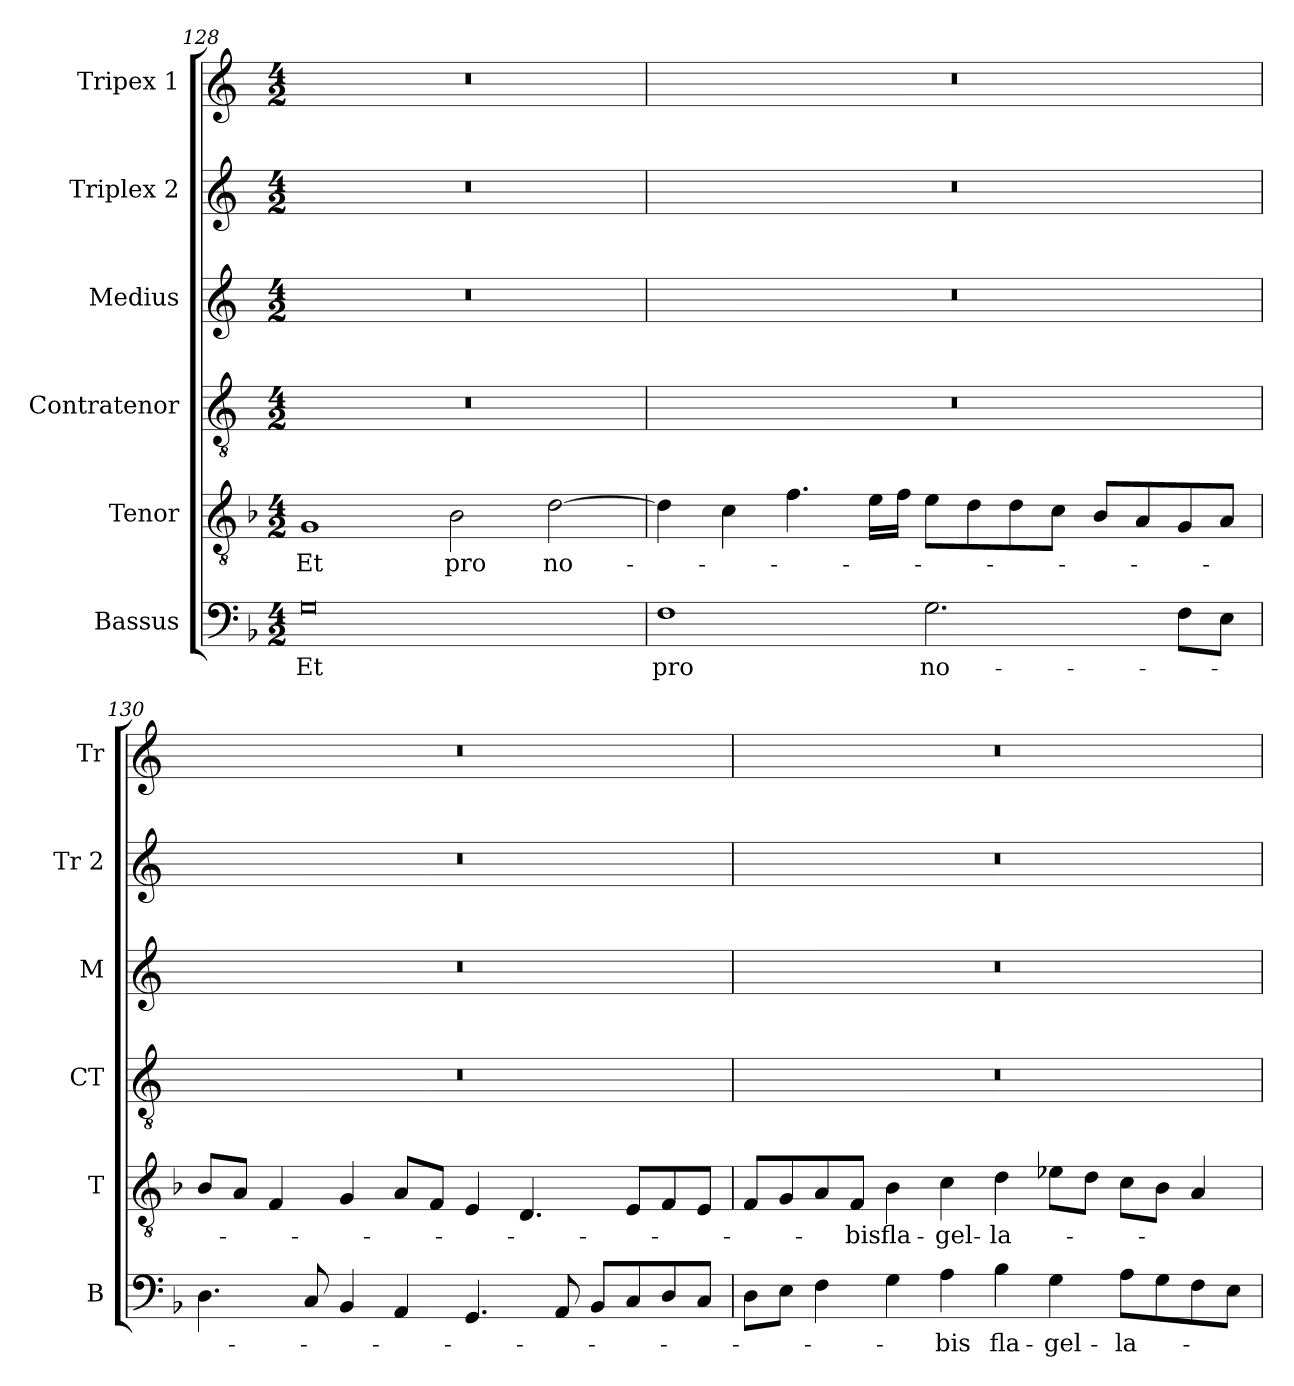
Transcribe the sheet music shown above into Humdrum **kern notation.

**kern	**text	**kern	**text	**kern	**kern	**kern	**kern
*part6	*part6	*part5	*part5	*part4	*part3	*part2	*part1
*staff6	*staff6	*staff5	*staff5	*staff4	*staff3	*staff2	*staff1
*I"Bassus	*	*I"Tenor	*	*I"Contratenor	*I"Medius	*I"Triplex 2	*I"Tripex 1
*I'B	*	*I'T	*	*I'CT	*I'M	*I'Tr 2	*I'Tr
!!LO:LB:g=z
*clefF4	*	*clefGv2	*	*clefGv2	*clefG2	*clefG2	*clefG2
*	*	*ITrd7c12	*	*ITrd7c12	*	*	*
*k[b-]	*	*k[b-]	*	*k[]	*k[]	*k[]	*k[]
*F:	*	*F:	*	*C:	*C:	*C:	*C:
*M4/2	*	*M4/2	*	*M4/2	*M4/2	*M4/2	*M4/2
=128	=128	=128	=128	=128	=128	=128	=128
!	!LO:LY:b:color=#FF0000	!	!	!	!	!	!
!	!	!	!LO:LY:b:color=#FF0000	!LO:N:vis=1	!LO:N:vis=1	!LO:N:vis=1	!LO:N:vis=1
0Gi	Et	1GGi	Et	0r	0r	0r	0r
!	!	!	!LO:LY:b:color=#FF0000	!	!	!	!
.	.	2BB-i\	pro	.	.	.	.
!	!	!	!LO:LY:b:color=#FF0000	!	!	!	!
.	.	[>2Di\	no-	.	.	.	.
=129	=129	=129	=129	=129	=129	=129	=129
!	!LO:LY:b:color=#FF0000	!	!	!LO:N:vis=1	!LO:N:vis=1	!LO:N:vis=1	!LO:N:vis=1
1Fi	pro	4Di\]	.	0r	0r	0r	0r
.	.	4Ci\	.	.	.	.	.
.	.	4.Fi\	.	.	.	.	.
.	.	16Ei\LL	.	.	.	.	.
.	.	16Fi\JJ	.	.	.	.	.
!	!LO:LY:b:color=#FF0000	!	!	!	!	!	!
2.Gi\	no-	8Ei\L	.	.	.	.	.
.	.	8Di\	.	.	.	.	.
.	.	8Di\	.	.	.	.	.
.	.	8Ci\J	.	.	.	.	.
.	.	8BB-i/L	.	.	.	.	.
.	.	8AAi/	.	.	.	.	.
8Fi\L	.	8GGi/	.	.	.	.	.
8Ei\J	.	8AAi/J	.	.	.	.	.
=130	=130	=130	=130	=130	=130	=130	=130
!	!	!	!	!LO:N:vis=1	!LO:N:vis=1	!LO:N:vis=1	!LO:N:vis=1
4.Di\	.	8BB-i/L	.	0r	0r	0r	0r
.	.	8AAi/J	.	.	.	.	.
.	.	4FFi/	.	.	.	.	.
8Ci/	.	.	.	.	.	.	.
4BB-i/	.	4GGi/	.	.	.	.	.
4AAi/	.	8AAi/L	.	.	.	.	.
.	.	8FFi/J	.	.	.	.	.
4.GGi/	.	4EEi/	.	.	.	.	.
.	.	4.DDi/	.	.	.	.	.
8AAi/	.	.	.	.	.	.	.
8BB-i/L	.	.	.	.	.	.	.
8Ci/	.	8EEi/L	.	.	.	.	.
8Di/	.	8FFi/	.	.	.	.	.
8Ci/J	.	8EEi/J	.	.	.	.	.
!!LO:PB:g=z
=131	=131	=131	=131	=131	=131	=131	=131
!	!	!	!	!LO:N:vis=1	!LO:N:vis=1	!LO:N:vis=1	!LO:N:vis=1
8Di\L	.	8FFi/L	.	0r	0r	0r	0r
8Ei\J	.	8GGi/	.	.	.	.	.
4Fi\	.	8AAi/	.	.	.	.	.
!	!	!	!LO:LY:b:color=#FF0000	!	!	!	!
.	.	8FFi/J	-bis	.	.	.	.
!	!	!	!LO:LY:b:color=#FF0000	!	!	!	!
4Gi\	.	4BB-i\	fla-	.	.	.	.
!	!LO:LY:b:color=#FF0000	!	!	!	!	!	!
!	!	!	!LO:LY:b:color=#FF0000	!	!	!	!
4Ai\	-bis	4Ci\	-gel-	.	.	.	.
!	!LO:LY:b:color=#FF0000	!	!	!	!	!	!
!	!	!	!LO:LY:b:color=#FF0000	!	!	!	!
4B-i\	fla-	4Di\	-la-	.	.	.	.
!	!LO:LY:b:color=#FF0000	!	!	!	!	!	!
4Gi\	-gel-	8E-Xi\L	.	.	.	.	.
.	.	8Di\J	.	.	.	.	.
!	!LO:LY:b:color=#FF0000	!	!	!	!	!	!
8Ai\L	-la-	8Ci\L	.	.	.	.	.
8Gi\	.	8BB-i\J	.	.	.	.	.
8Fi\	.	4AAi/	.	.	.	.	.
8Ei\J	.	.	.	.	.	.	.
=	=	=	=	=	=	=	=
*-	*-	*-	*-	*-	*-	*-	*-
